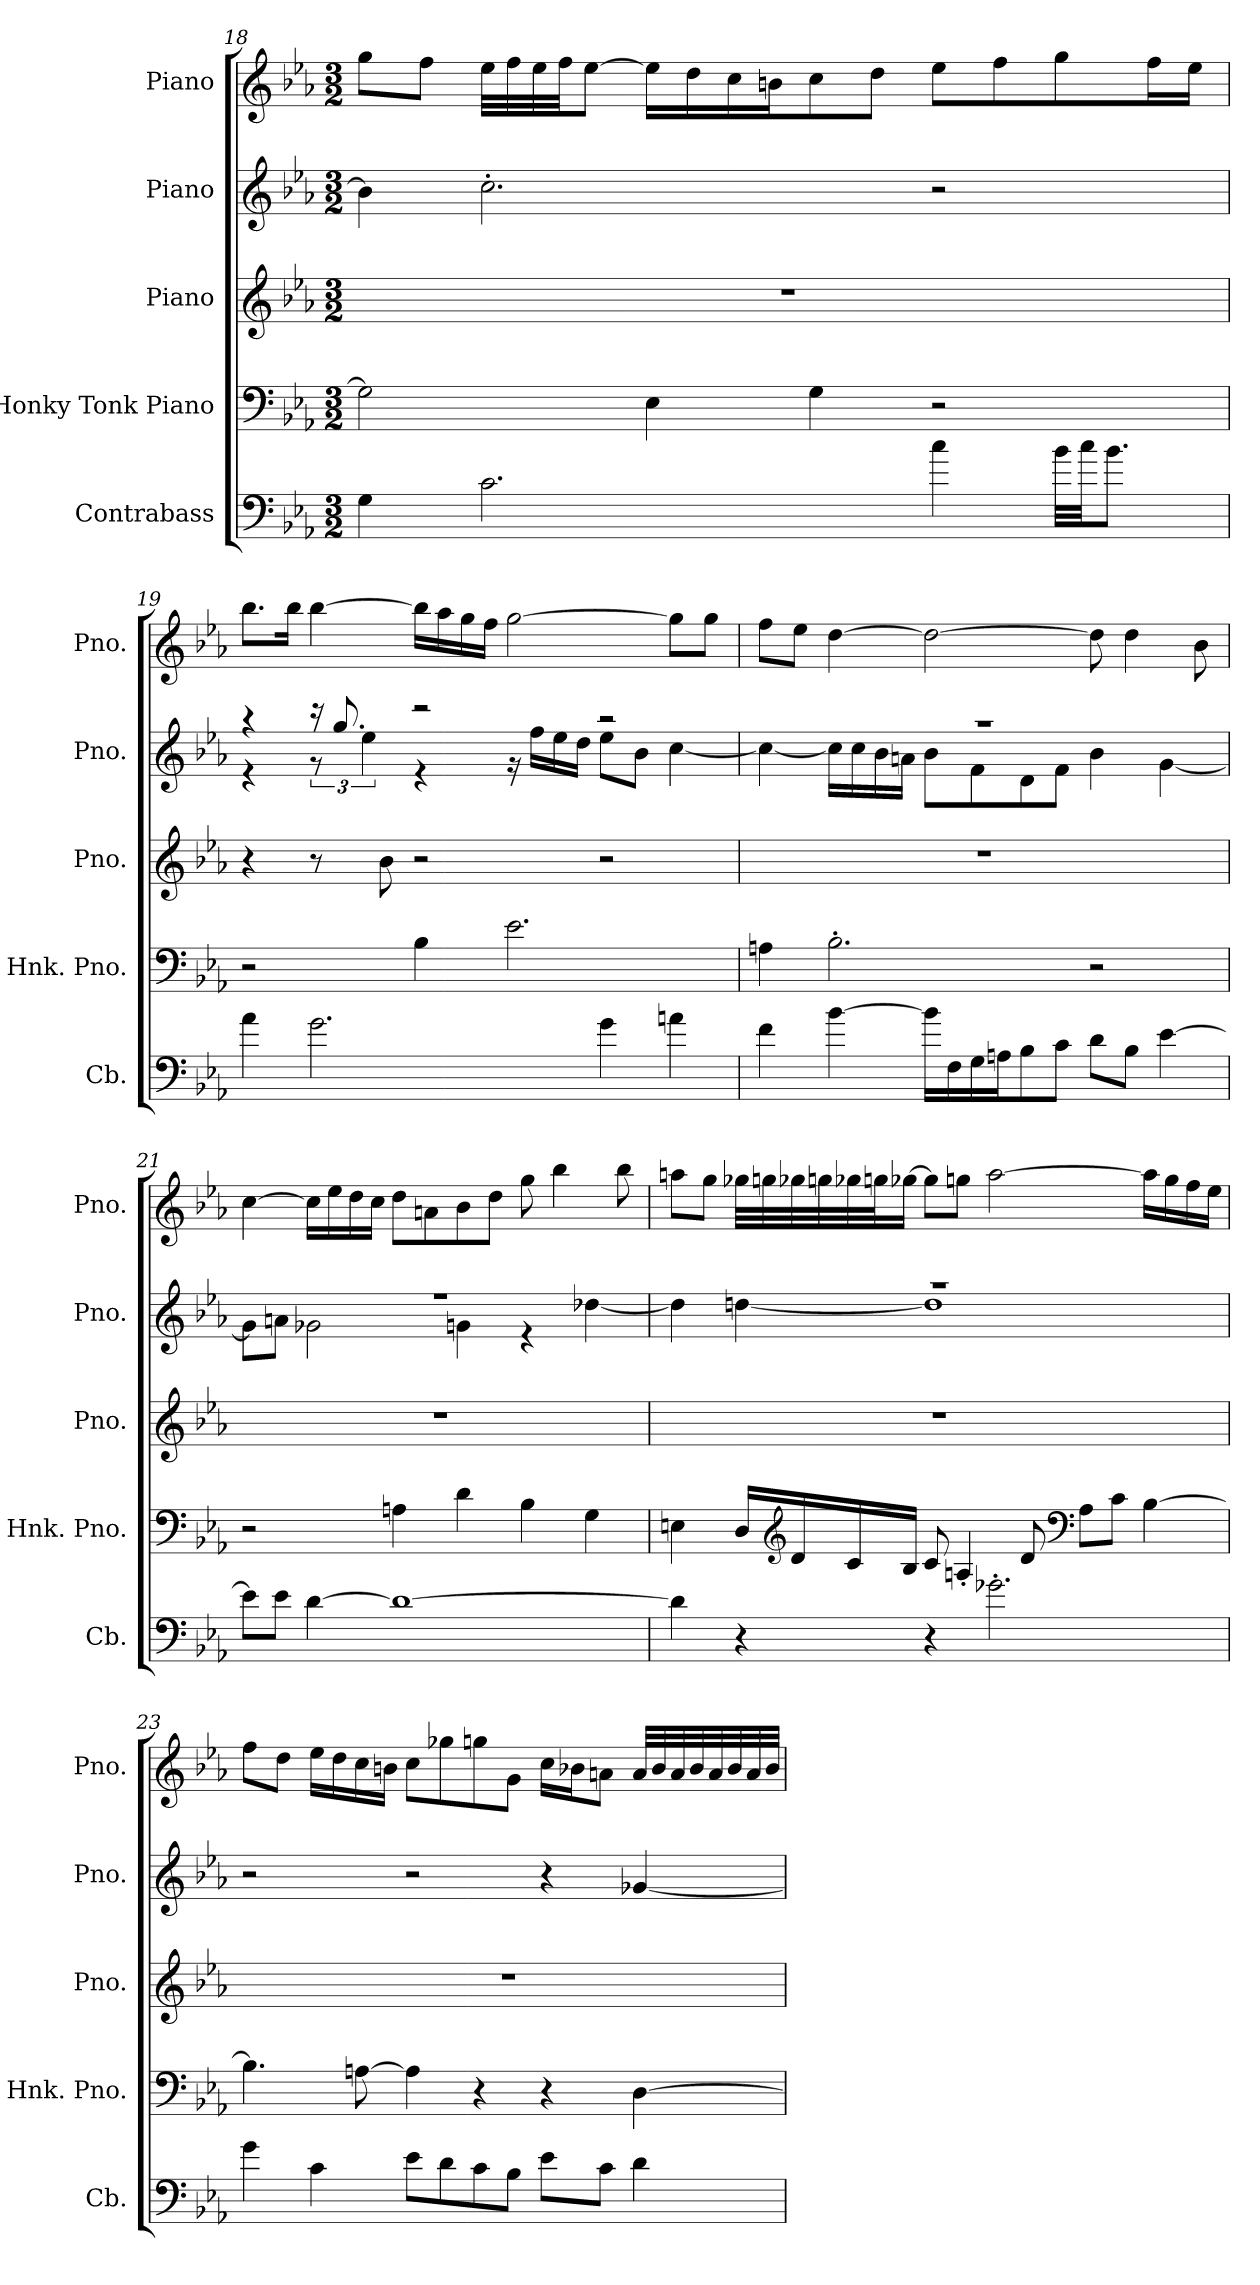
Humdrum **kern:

**kern	**kern	**kern	**kern	**kern
*part5	*part4	*part3	*part2	*part1
*staff5	*staff4	*staff3	*staff2	*staff1
*I"Contrabass	*I"Honky Tonk Piano	*I"Piano	*I"Piano	*I"Piano
*I'Cb.	*I'Hnk. Pno.	*I'Pno.	*I'Pno.	*I'Pno.
*clefF4	*clefF4	*clefG2	*clefG2	*clefG2
*ITrd7c12	*	*	*	*
*k[b-e-a-]	*k[b-e-a-]	*k[b-e-a-]	*k[b-e-a-]	*k[b-e-a-]
*M3/2	*M3/2	*M3/2	*M3/2	*M3/2
=18	=18	=18	=18	=18
4GG\	2G\]	1.r	4b\]	8gg\L
.	.	.	.	8ff\J
2.C\	.	.	2.cc'\	32ee-\LLL
.	.	.	.	32ff\
.	.	.	.	32ee-\
.	.	.	.	32ff\JJ
.	.	.	.	[8ee-\J
.	4E-\	.	.	16ee-\LL]
.	.	.	.	16dd\
.	.	.	.	16cc\
.	.	.	.	16bn\J
.	4G\	.	.	8cc\
.	.	.	.	8dd\J
4c\	2r	.	2r	8ee-\L
.	.	.	.	8ff\
32B-\LLL	.	.	.	8gg\
32c\JJ	.	.	.	.
8.B-\J	.	.	.	.
.	.	.	.	16ff\L
.	.	.	.	16ee-\JJ
!!LO:PB:g=z
=19	=19	=19	=19	=19
*	*	*	*^	*
4A-\	2r	4r	4r	4r	8.bb-\L
.	.	.	.	.	16bb-\Jk
2.G\	.	8r	16r	12r	[4bb-\
.	.	.	8.gg/	.	.
.	.	.	.	6ee-\	.
.	.	8b-\	.	.	.
.	4B-\	2r	2r	4r	16bb-\LL]
.	.	.	.	.	16aa-\
.	.	.	.	.	16gg\
.	.	.	.	.	16ff\JJ
.	2.e-\	.	.	16r	[2gg\
.	.	.	.	16ff\LL	.
.	.	.	.	16ee-\	.
.	.	.	.	16dd\JJ	.
4G\	.	2r	2r	8ee-\L	.
.	.	.	.	8b-\J	.
4An\	.	.	.	[4cc\	8gg\L]
.	.	.	.	.	8gg\J
=20	=20	=20	=20	=20	=20
4F\	4An\	1.r	1.r	4cc\_	8ff\L
.	.	.	.	.	8ee-\J
[4B-\	2.B-'\	.	.	16cc\LL]	[4dd\
.	.	.	.	16cc\	.
.	.	.	.	16b-\	.
.	.	.	.	16an\JJ	.
16B-\LL]	.	.	.	8b-\L	2dd\_
16FF\	.	.	.	.	.
16GG\	.	.	.	8f\	.
16AAn\J	.	.	.	.	.
8BB-\	.	.	.	8d\	.
8C\J	.	.	.	8f\J	.
8D\L	2r	.	.	4b-\	8dd\]
8BB-\J	.	.	.	.	4dd\
[4E-\	.	.	.	[4g\	.
.	.	.	.	.	8b-\
!!LO:LB:g=z
=21	=21	=21	=21	=21	=21
8E-\L]	2r	1.r	1.r	8g\L]	[4cc\
8E-\J	.	.	.	8an\J	.
[4D\	.	.	.	2g-X\	16cc\LL]
.	.	.	.	.	16ee-\
.	.	.	.	.	16dd\
.	.	.	.	.	16cc\JJ
1D_	4An\	.	.	.	8dd\L
.	.	.	.	.	8an\
.	4d\	.	.	4gn\	8b-\
.	.	.	.	.	8dd\J
.	4B-\	.	.	4r	8gg\
.	.	.	.	.	4bb-\
.	4G\	.	.	[4dd-X\	.
.	.	.	.	.	8bb-\
!!LO:PB:g=z
=22	=22	=22	=22	=22	=22
4D\]	4En\	1.r	1.r	4dd-\]	8aan\L
.	.	.	.	.	8gg\J
4r	16D/LL	.	.	[4ddn\	32gg-X\LLL
.	.	.	.	.	32ggn\
*	*clefG2	*	*	*	*
.	16d/	.	.	.	32gg-X\
.	.	.	.	.	32ggn\
.	16c/	.	.	.	32gg-X\
.	.	.	.	.	32ggn\J
.	16B-/JJ	.	.	.	[16gg-X\JJ
4r	8c/	.	.	1dd]	8gg-\L]
.	4An'/	.	.	.	8ggn\J
2.G-X'\	.	.	.	.	[2aa\
.	8d/	.	.	.	.
*	*clefF4	*	*	*	*
.	8A\L	.	.	.	.
.	8c\J	.	.	.	.
.	[4B-\	.	.	.	16aa\LL]
.	.	.	.	.	16gg\
.	.	.	.	.	16ff\
.	.	.	.	.	16ee-\JJ
*	*	*	*v	*v	*
!!LO:LB:g=z
=23	=23	=23	=23	=23
4G\	4.B-\]	1.r	2r	8ff\L
.	.	.	.	8dd\J
4C\	.	.	.	16ee-\LL
.	.	.	.	16dd\
.	[8An\	.	.	16cc\
.	.	.	.	16bn\JJ
8E-\L	4A\]	.	2r	8cc\L
8D\	.	.	.	8gg-X\
8C\	4r	.	.	8ggn\
8BB-\J	.	.	.	8g\J
8E-\L	4r	.	4r	16cc\LL
.	.	.	.	16b-X\J
8C\J	.	.	.	8an\J
4D\	[4D\	.	[4g-X/	32a/LLL
.	.	.	.	32b-/
.	.	.	.	32a/
.	.	.	.	32b-/
.	.	.	.	32a/
.	.	.	.	32b-/
.	.	.	.	32a/
.	.	.	.	32b-/JJJ
=	=	=	=	=
*-	*-	*-	*-	*-
